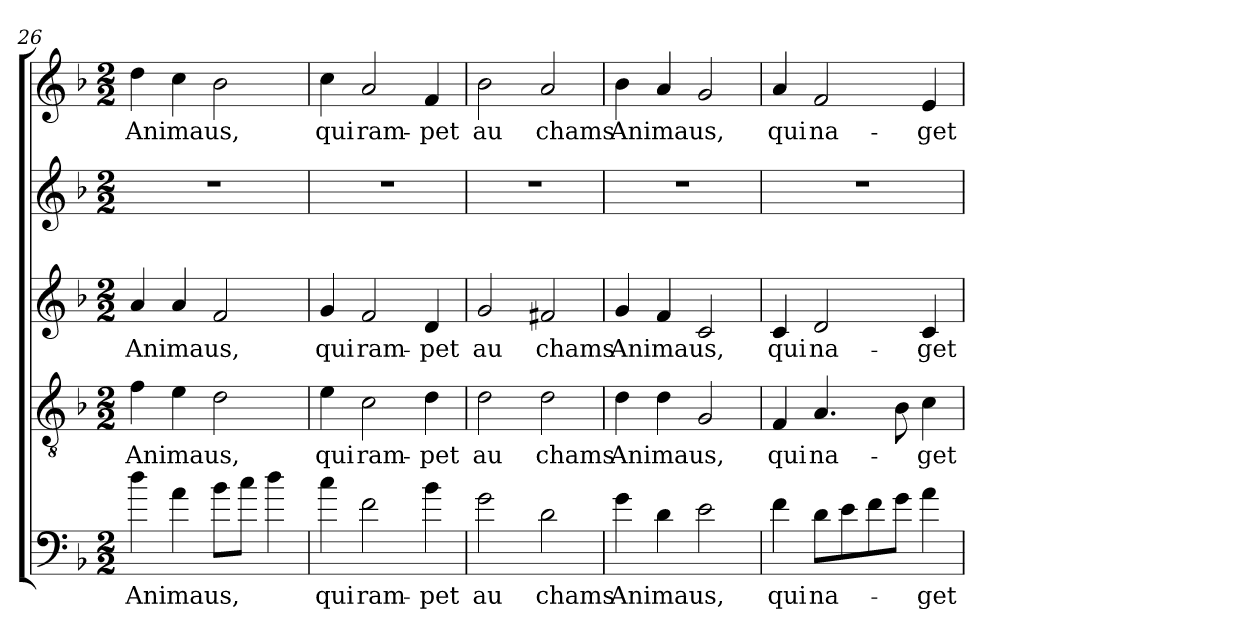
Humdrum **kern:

**kern	**text	**kern	**text	**kern	**text	**kern	**kern	**text
*part5	*part5	*part4	*part4	*part3	*part3	*part2	*part1	*part1
*staff5	*staff5	*staff4	*staff4	*staff3	*staff3	*staff2	*staff1	*staff1
!!LO:LB:g=z
*clefF4	*	*clefGv2	*	*clefG2	*	*clefG2	*clefG2	*
*ITrd7c12	*	*	*	*	*	*	*	*
*k[b-]	*	*k[b-]	*	*k[b-]	*	*k[b-]	*k[b-]	*
*F:	*	*F:	*	*F:	*	*F:	*F:	*
*M2/2	*	*M2/2	*	*M2/2	*	*M2/2	*M2/2	*
=26	=26	=26	=26	=26	=26	=26	=26	=26
!	!LO:LY:b	!	!LO:LY:b	!	!LO:LY:b	!	!	!LO:LY:b
4d\	Animaus,	4f\	Animaus,	4a/	Animaus,	1r	4dd\	Animaus,
4A\	.	4e\	.	4a/	.	.	4cc\	.
8B-\L	.	2d\	.	2f/	.	.	2b-\	.
8c\J	.	.	.	.	.	.	.	.
4d\	.	.	.	.	.	.	.	.
=27	=27	=27	=27	=27	=27	=27	=27	=27
!	!LO:LY:b	!	!LO:LY:b	!	!LO:LY:b	!	!	!LO:LY:b
4c\	qui	4e\	qui	4g/	qui	1r	4cc\	qui
!	!LO:LY:b	!	!LO:LY:b	!	!LO:LY:b	!	!	!LO:LY:b
2F\	ram-	2c\	ram-	2f/	ram-	.	2a/	ram-
!	!LO:LY:b	!	!LO:LY:b	!	!LO:LY:b	!	!	!LO:LY:b
4B-\	-pet	4d\	-pet	4d/	-pet	.	4f/	-pet
=28	=28	=28	=28	=28	=28	=28	=28	=28
!	!LO:LY:b	!	!LO:LY:b	!	!LO:LY:b	!	!	!LO:LY:b
2G\	au	2d\	au	2g/	au	1r	2b-\	au
!	!LO:LY:b	!	!LO:LY:b	!	!LO:LY:b	!	!	!LO:LY:b
2D\	chams	2d\	chams	2f#X/	chams	.	2a/	chams
=29	=29	=29	=29	=29	=29	=29	=29	=29
!	!LO:LY:b	!	!LO:LY:b	!	!LO:LY:b	!	!	!LO:LY:b
4G\	Animaus,	4d\	Animaus,	4g/	Animaus,	1r	4b-\	Animaus,
4D\	.	4d\	.	4f/	.	.	4a/	.
2E\	.	2G/	.	2c/	.	.	2g/	.
=30	=30	=30	=30	=30	=30	=30	=30	=30
!	!LO:LY:b	!	!LO:LY:b	!	!LO:LY:b	!	!	!LO:LY:b
4F\	qui	4F/	qui	4c/	qui	1r	4a/	qui
!	!LO:LY:b	!	!LO:LY:b	!	!LO:LY:b	!	!	!LO:LY:b
8D\L	na-	4.A/	na-	2d/	na-	.	2f/	na-
8E\	.	.	.	.	.	.	.	.
8F\	.	.	.	.	.	.	.	.
8G\J	.	8B-\	.	.	.	.	.	.
!	!LO:LY:b	!	!LO:LY:b	!	!LO:LY:b	!	!	!LO:LY:b
4A\	-get	4c\	-get	4c/	-get	.	4e/	-get
=	=	=	=	=	=	=	=	=
*-	*-	*-	*-	*-	*-	*-	*-	*-
